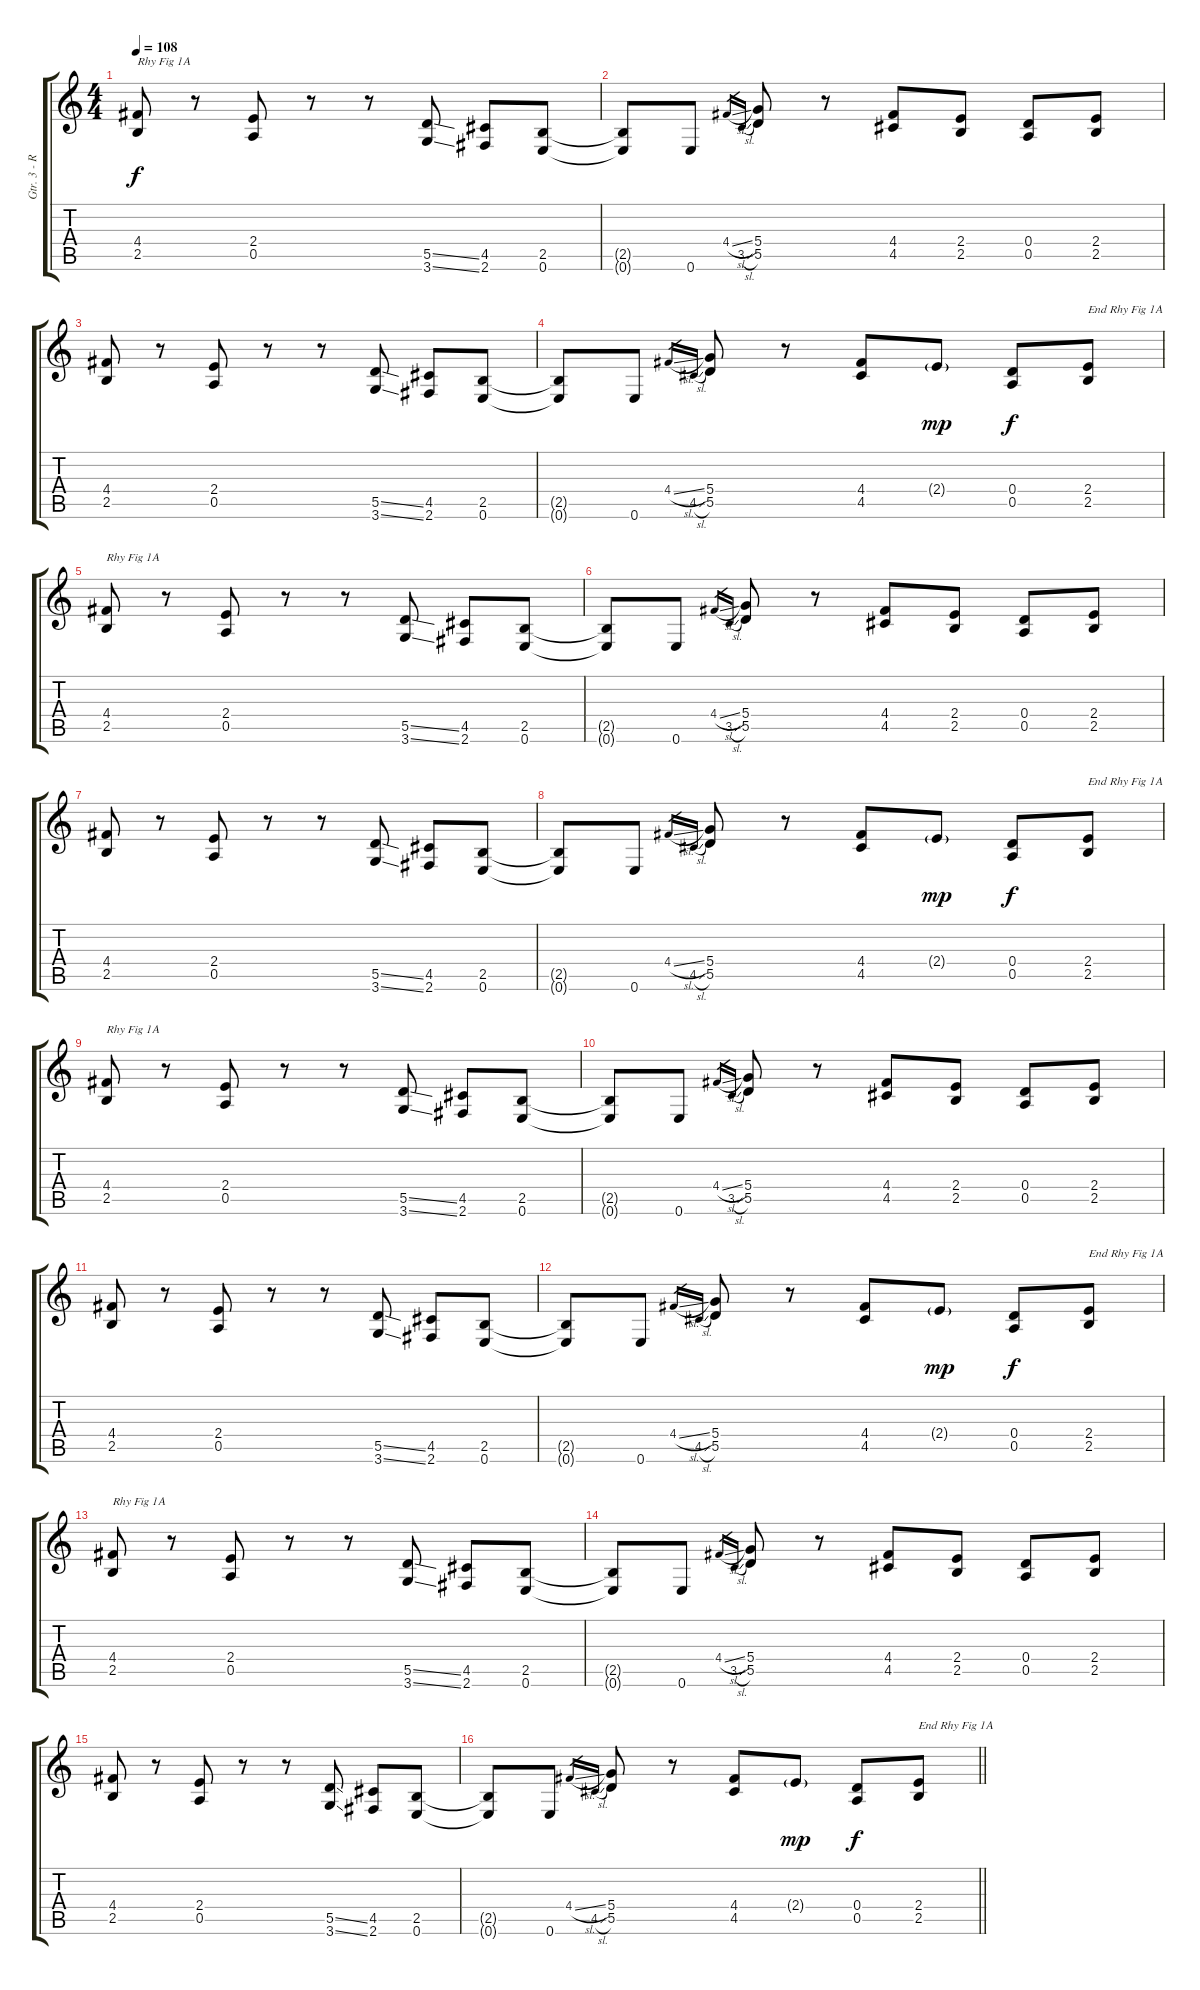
\track ("Gtr. 3 - Rhythm" "Gtr. 3 - R") {instrument electricguitarclean}
\staff {score tabs}
\tuning (E4 B3 G3 D3 A2 E2) {hide}
\ts (4 4)
\tempo 108
\clef g2
\ks c
(4.4 2.5).8{txt "Rhy Fig 1A" dy f} r.8 (2.4 0.5).8 r.8 r.8 (5.5{ss} 3.6{ss}).8 (4.5 2.6).8 (2.5 0.6).8 |
(2.5{t} 0.6{t}).8 0.6.8 4.4{sl}.16{gr} 3.5{sl}.16{gr} (5.4 5.5).8 r.8 (4.4 4.5).8 (2.4 2.5).8 (0.4 0.5).8 (2.4 2.5).8 |
(4.4 2.5).8 r.8 (2.4 0.5).8 r.8 r.8 (5.5{ss} 3.6{ss}).8 (4.5 2.6).8 (2.5 0.6).8 |
(2.5{t} 0.6{t}).8 0.6.8 4.4{sl}.16{gr} 4.5{sl}.16{gr} (5.4 5.5).8 r.8 (4.4 4.5).8 2.4{g}.8{dy mp} (0.4 0.5).8{dy f} (2.4 2.5).8{txt "End Rhy Fig 1A"} |
(4.4 2.5).8{txt "Rhy Fig 1A"} r.8 (2.4 0.5).8 r.8 r.8 (5.5{ss} 3.6{ss}).8 (4.5 2.6).8 (2.5 0.6).8 |
(2.5{t} 0.6{t}).8 0.6.8 4.4{sl}.16{gr} 3.5{sl}.16{gr} (5.4 5.5).8 r.8 (4.4 4.5).8 (2.4 2.5).8 (0.4 0.5).8 (2.4 2.5).8 |
(4.4 2.5).8 r.8 (2.4 0.5).8 r.8 r.8 (5.5{ss} 3.6{ss}).8 (4.5 2.6).8 (2.5 0.6).8 |
(2.5{t} 0.6{t}).8 0.6.8 4.4{sl}.16{gr} 4.5{sl}.16{gr} (5.4 5.5).8 r.8 (4.4 4.5).8 2.4{g}.8{dy mp} (0.4 0.5).8{dy f} (2.4 2.5).8{txt "End Rhy Fig 1A"} |
(4.4 2.5).8{txt "Rhy Fig 1A"} r.8 (2.4 0.5).8 r.8 r.8 (5.5{ss} 3.6{ss}).8 (4.5 2.6).8 (2.5 0.6).8 |
(2.5{t} 0.6{t}).8 0.6.8 4.4{sl}.16{gr} 3.5{sl}.16{gr} (5.4 5.5).8 r.8 (4.4 4.5).8 (2.4 2.5).8 (0.4 0.5).8 (2.4 2.5).8 |
(4.4 2.5).8 r.8 (2.4 0.5).8 r.8 r.8 (5.5{ss} 3.6{ss}).8 (4.5 2.6).8 (2.5 0.6).8 |
(2.5{t} 0.6{t}).8 0.6.8 4.4{sl}.16{gr} 4.5{sl}.16{gr} (5.4 5.5).8 r.8 (4.4 4.5).8 2.4{g}.8{dy mp} (0.4 0.5).8{dy f} (2.4 2.5).8{txt "End Rhy Fig 1A"} |
(4.4 2.5).8{txt "Rhy Fig 1A"} r.8 (2.4 0.5).8 r.8 r.8 (5.5{ss} 3.6{ss}).8 (4.5 2.6).8 (2.5 0.6).8 |
(2.5{t} 0.6{t}).8 0.6.8 4.4{sl}.16{gr} 3.5{sl}.16{gr} (5.4 5.5).8 r.8 (4.4 4.5).8 (2.4 2.5).8 (0.4 0.5).8 (2.4 2.5).8 |
(4.4 2.5).8 r.8 (2.4 0.5).8 r.8 r.8 (5.5{ss} 3.6{ss}).8 (4.5 2.6).8 (2.5 0.6).8 |
\barLineRight lightlight
(2.5{t} 0.6{t}).8 0.6.8 4.4{sl}.16{gr} 4.5{sl}.16{gr} (5.4 5.5).8 r.8 (4.4 4.5).8 2.4{g}.8{dy mp} (0.4 0.5).8{dy f} (2.4 2.5).8{txt "End Rhy Fig 1A"}
